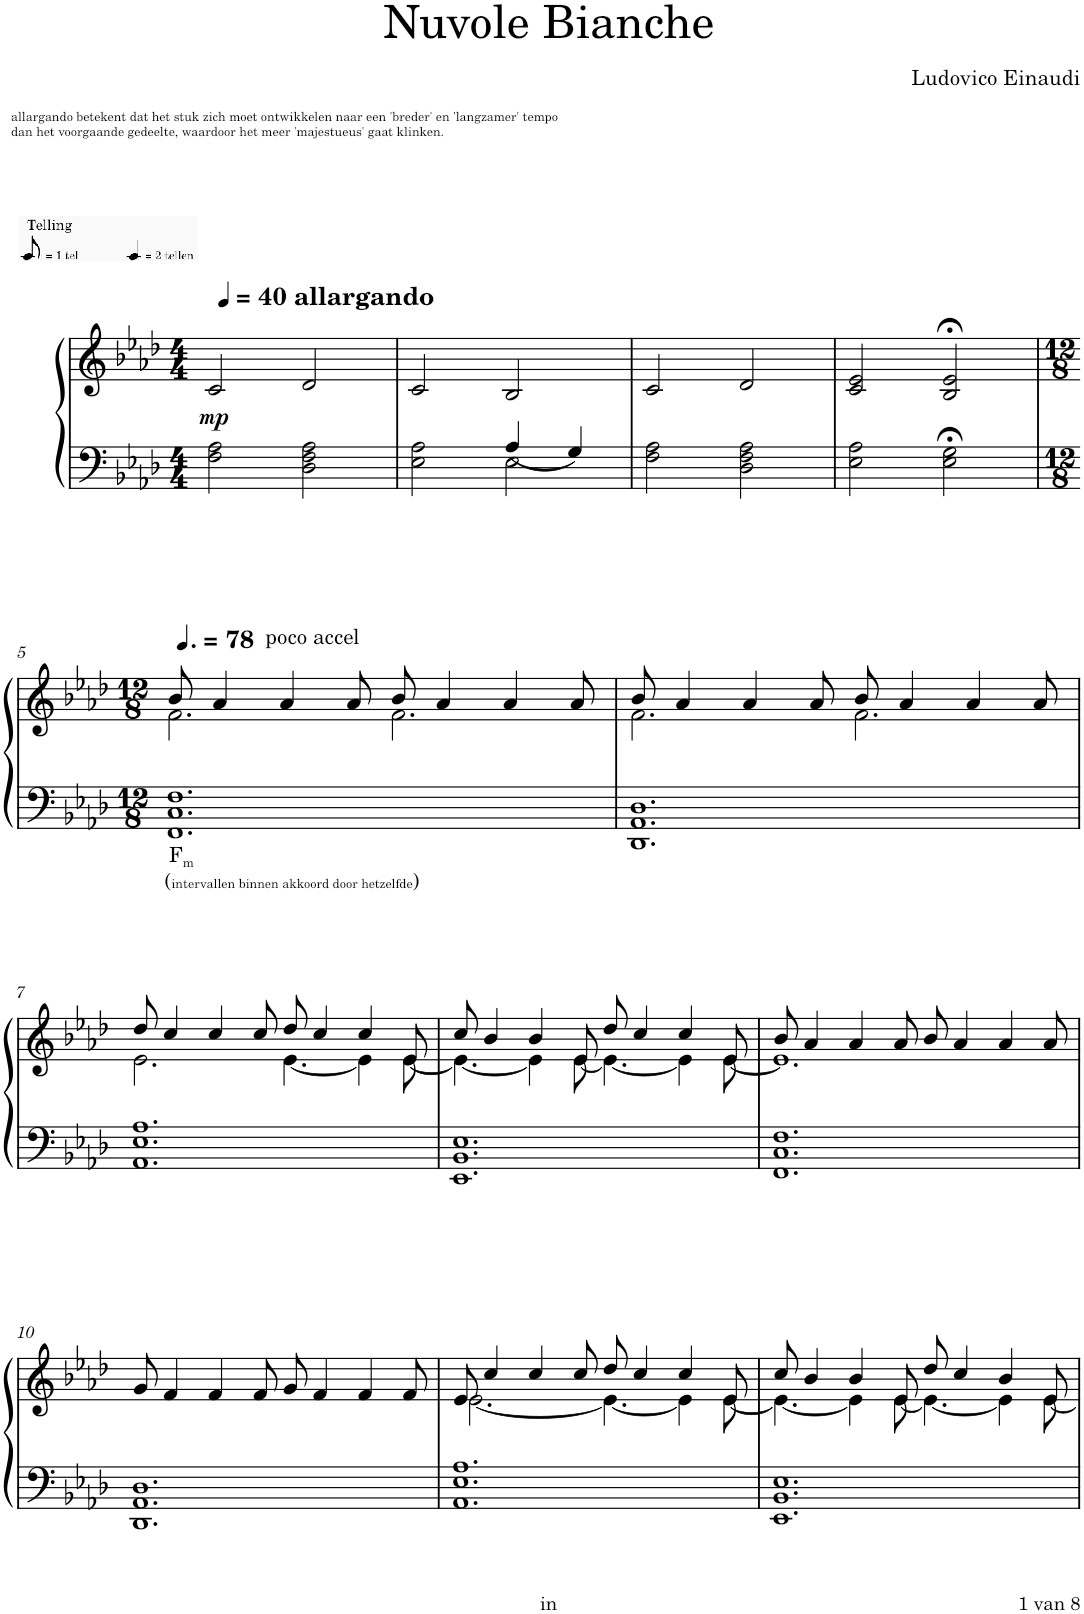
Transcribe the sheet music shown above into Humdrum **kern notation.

**kern	**kern	**dynam
*part1	*part1	*part1
*staff2	*staff1	*staff1/2
*I"Piano	*	*
*I'Pno.	*	*
*clefF4	*clefG2	*
*k[b-e-a-d-]	*k[b-e-a-d-]	*
*M4/4	*M4/4	*
*MM40	*MM40	*
=1	=1	=1
!	!LO:TX:a:B:t=allargando	!
!	!LO:TX:a:t=allargando betekent dat het stuk zich moet ontwikkelen naar een 'breder' en 'langzamer' tempo	!
!	!LO:TX:a:t=dan het voorgaande gedeelte, waardoor het meer 'majestueus' gaat klinken.	!
!	!	!LO:DY:b
2F\ 2A-\	2c/	mp
2D-\ 2F\ 2A-\	2d-/	.
=2	=2	=2
*^	*	*
2E-\ 2A-\	2ryy	2c/	.
2E-\	4A-/	2B-/	.
.	4G/	.	.
*v	*v	*	*
=3	=3	=3
2F\ 2A-\	2c/	.
2D-\ 2F\ 2A-\	2d-/	.
=4	=4	=4
2E-\ 2A-\	2c/ 2e-/	.
2E-\;< 2G\;<	2B-/;< 2e-/;<	.
!!LO:LB:g=z
=5	=5	=5
*M12/8	*M12/8	*
*	*MM117	*
*	*^	*
!	!LO:TX:a:t=poco accel	!	!
!LO:TX:b:t=F	!	!	!
!LO:TX:b:t=m	!	!	!
!LO:TX:b:t=(	!	!	!
!LO:TX:b:t=intervallen binnen akkoord door hetzelfde	!	!	!
!LO:TX:b:t=)	!	!	!
1.FF 1.C 1.F	8b-/	2.f\	.
.	4a-/	.	.
.	4a-/	.	.
.	8a-/	.	.
.	8b-/	2.f\	.
.	4a-/	.	.
.	4a-/	.	.
.	8a-/	.	.
=6	=6	=6	=6
1.DD- 1.AA- 1.D-	8b-/	2.f\	.
.	4a-/	.	.
.	4a-/	.	.
.	8a-/	.	.
.	8b-/	2.f\	.
.	4a-/	.	.
.	4a-/	.	.
.	8a-/	.	.
!!LO:LB:g=z	!!
=7	=7	=7	=7
1.AA- 1.E- 1.A-	8dd-/	2.e-\	.
.	4cc/	.	.
.	4cc/	.	.
.	8cc/	.	.
.	8dd-/	[4.e-\	.
.	4cc/	.	.
.	4cc/	4e-\]	.
.	[<8e-/	8e-\	.
=8	=8	=8	=8
1.EE- 1.BB- 1.E-	8cc/	4.e-\_	.
.	4b-/	.	.
.	4b-/	4e-\]	.
.	[<8e-/	8e-\	.
.	8dd-/	4.e-\_	.
.	4cc/	.	.
.	4cc/	4e-\]	.
.	[<8e-/	8e-\	.
=9	=9	=9	=9
1.FF 1.C 1.F	8b-/	1.e-]	.
.	4a-/	.	.
.	4a-/	.	.
.	8a-/	.	.
.	8b-/	.	.
.	4a-/	.	.
.	4a-/	.	.
.	8a-/	.	.
*	*v	*v	*
!!LO:LB:g=z
=10	=10	=10
1.DD- 1.AA- 1.D-	8g/	.
.	4f/	.
.	4f/	.
.	8f/	.
.	8g/	.
.	4f/	.
.	4f/	.
.	8f/	.
=11	=11	=11
*	*^	*
1.AA- 1.E- 1.A-	8e-/	[2.e-\	.
.	4cc/	.	.
.	4cc/	.	.
.	8cc/	.	.
.	8dd-/	4.e-\_	.
.	4cc/	.	.
.	4cc/	4e-\]	.
.	[<8e-/	8e-\	.
=12	=12	=12	=12
1.EE- 1.BB- 1.E-	8cc/	4.e-\_	.
.	4b-/	.	.
.	4b-/	4e-\]	.
.	[<8e-/	8e-\	.
.	8dd-/	4.e-\_	.
.	4cc/	.	.
.	4b-/	4e-\]	.
.	[<8e-/	8e-\	.
*	*v	*v	*
=	=	=
*-	*-	*-
